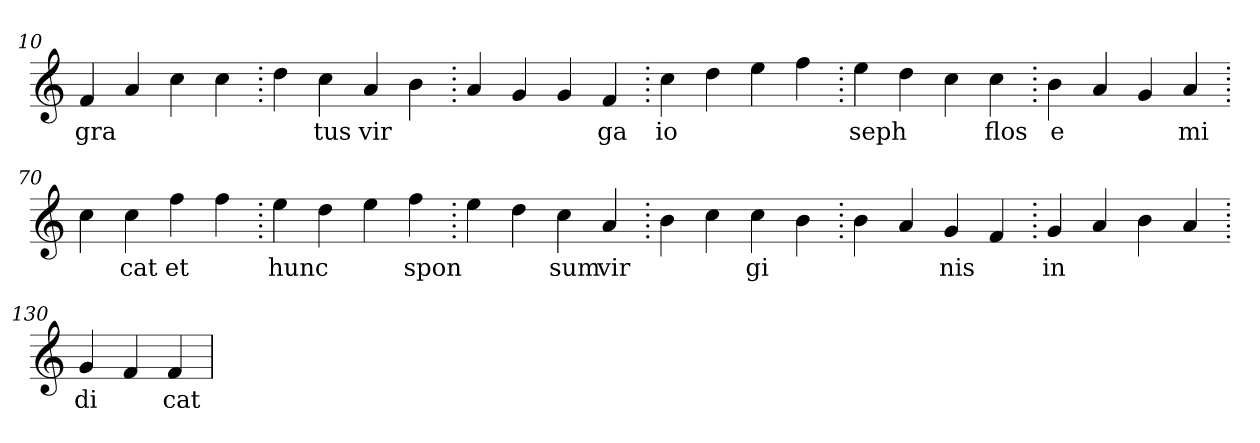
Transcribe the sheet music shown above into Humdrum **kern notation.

**kern	**text
*part1	*part1
*staff1	*staff1
*clefG2	*
=10.	=10.
4f	gra
4a	.
4cc	.
4cc	.
=20.	=20.
4dd	.
4cc	tus
4a	vir
4b	.
=30.	=30.
4a	.
4g	.
4g	.
4f	ga
=40.	=40.
4cc	io
4dd	.
4ee	.
4ff	.
=50.	=50.
4ee	seph
4dd	.
4cc	.
4cc	flos
=60.	=60.
4b	e
4a	.
4g	.
4a	mi
=70.	=70.
4cc	.
4cc	cat
4ff	et
4ff	.
=80.	=80.
4ee	hunc
4dd	.
4ee	.
4ff	spon
=90.	=90.
4ee	.
4dd	.
4cc	sum
4a	vir
=100.	=100.
4b	.
4cc	.
4cc	gi
4b	.
=110.	=110.
4b	.
4a	.
4g	nis
4f	.
=120.	=120.
4g	in
4a	.
4b	.
4a	.
=130.	=130.
4g	di
4f	.
4f	cat
=	=
*-	*-
